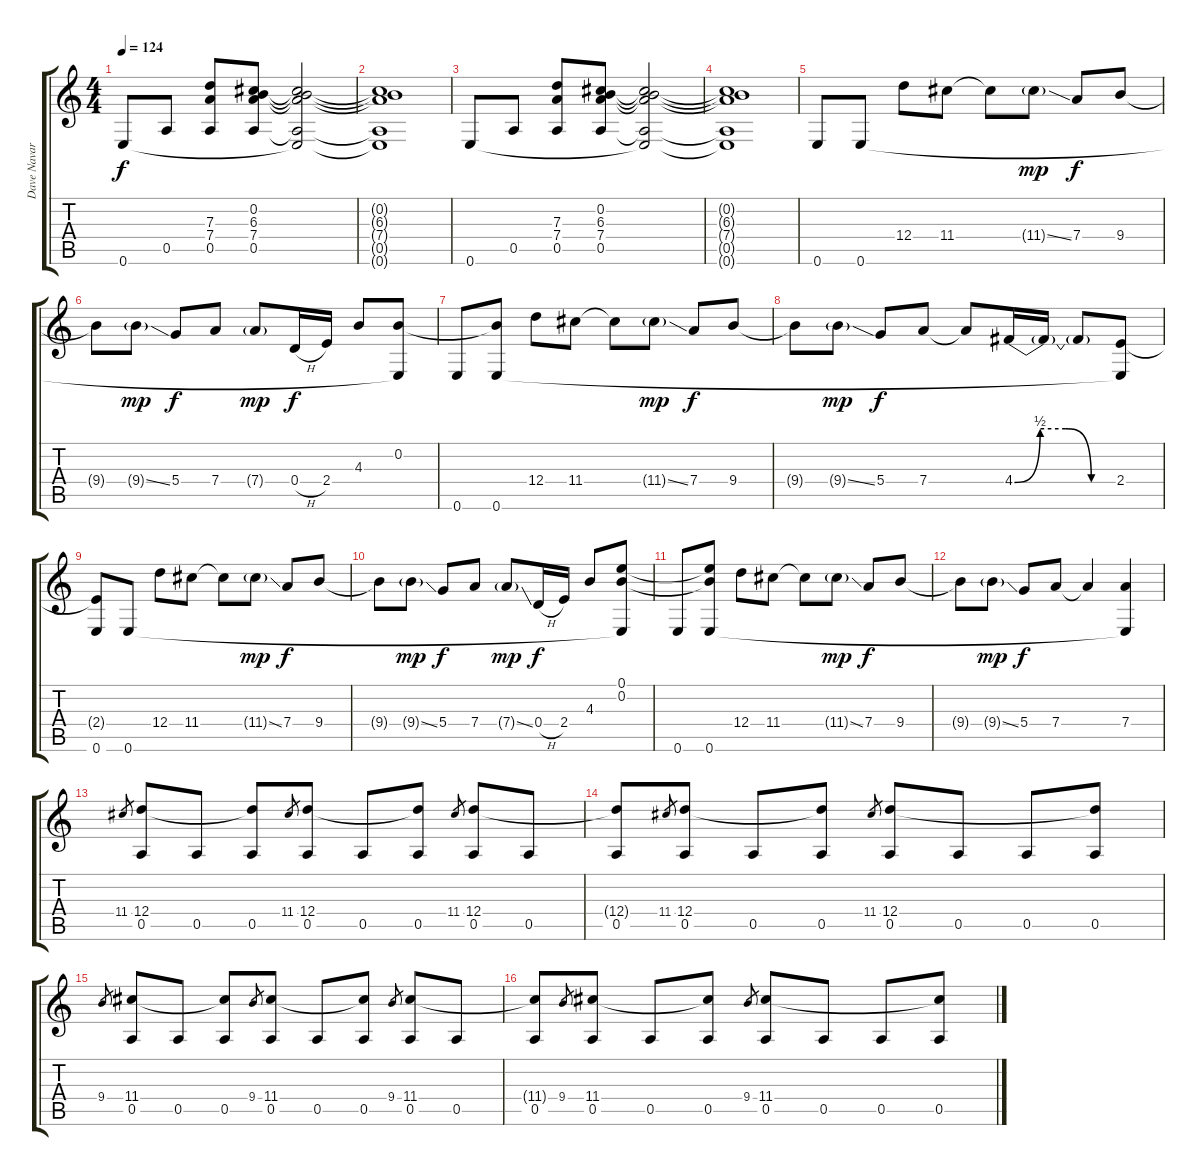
\track ("Dave Navarro 2" "Dave Navar") {instrument electricguitarjazz}
\staff {score tabs}
\tuning (E4 B3 G3 D3 A2 E2) {hide}
\ts (4 4)
\tempo 124
\clef g2
\ks c
0.6.8{dy f} 0.5.8 (7.3 7.4 0.5).8 (0.2 6.3 7.4 0.5).8 (0.2{t} 6.3{t} 7.4{t} 0.5{t} 0.6{t}).2 |
(0.2{t} 6.3{t} 7.4{t} 0.5{t} 0.6{t}).1 |
0.6.8 0.5.8 (7.3 7.4 0.5).8 (0.2 6.3 7.4 0.5).8 (0.2{t} 6.3{t} 7.4{t} 0.5{t} 0.6{t}).2 |
(0.2{t} 6.3{t} 7.4{t} 0.5{t} 0.6{t}).1 |
0.6.8 0.6.8 12.4.8 11.4.8 11.4{t}.8 11.4{ss g}.8{dy mp} 7.4.8{dy f} 9.4.8 |
9.4{t}.8 9.4{ss g}.8{dy mp} 5.4.8{dy f} 7.4.8 7.4{g}.8{dy mp} 0.4{h}.16{dy f} 2.4.16 4.3.8 (0.2 0.6{t}).8 |
0.6.8 (0.2{t} 0.6).8 12.4.8 11.4.8 11.4{t}.8 11.4{ss g}.8{dy mp} 7.4.8{dy f} 9.4.8 |
9.4{t}.8 9.4{ss g}.8{dy mp} 5.4.8{dy f} 7.4.8 7.4{t}.8 4.4{be (custom 0 0 15 2 30 2 45 0 60 0)}.16 4.4{t}.16 4.4{t}.8 (2.4 0.6{t}).8 |
(2.4{t} 0.6).8 0.6.8 12.4.8 11.4.8 11.4{t}.8 11.4{ss g}.8{dy mp} 7.4.8{dy f} 9.4.8 |
9.4{t}.8 9.4{ss g}.8{dy mp} 5.4.8{dy f} 7.4.8 7.4{ss g}.8{dy mp} 0.4{h}.16{dy f} 2.4.16 4.3.8 (0.1 0.2 0.6{t}).8 |
0.6.8 (0.1{t} 0.2{t} 0.6).8 12.4.8 11.4.8 11.4{t}.8 11.4{ss g}.8{dy mp} 7.4.8{dy f} 9.4.8 |
9.4{t}.8 9.4{ss g}.8{dy mp} 5.4.8{dy f} 7.4.8 7.4{t}.4 (7.4 0.6{t}).4 |
11.4.8{gr} (12.4 0.5).8 0.5.8 (12.4{t} 0.5).8 11.4.8{gr} (12.4 0.5).8 0.5.8 (12.4{t} 0.5).8 11.4.8{gr} (12.4 0.5).8 0.5.8 |
(12.4{t} 0.5).8 11.4.8{gr} (12.4 0.5).8 0.5.8 (12.4{t} 0.5).8 11.4.8{gr} (12.4 0.5).8 0.5.8 0.5.8 (12.4{t} 0.5).8 |
9.4.8{gr} (11.4 0.5).8 0.5.8 (11.4{t} 0.5).8 9.4.8{gr} (11.4 0.5).8 0.5.8 (11.4{t} 0.5).8 9.4.8{gr} (11.4 0.5).8 0.5.8 |
(11.4{t} 0.5).8 9.4.8{gr} (11.4 0.5).8 0.5.8 (11.4{t} 0.5).8 9.4.8{gr} (11.4 0.5).8 0.5.8 0.5.8 (11.4{t} 0.5).8
